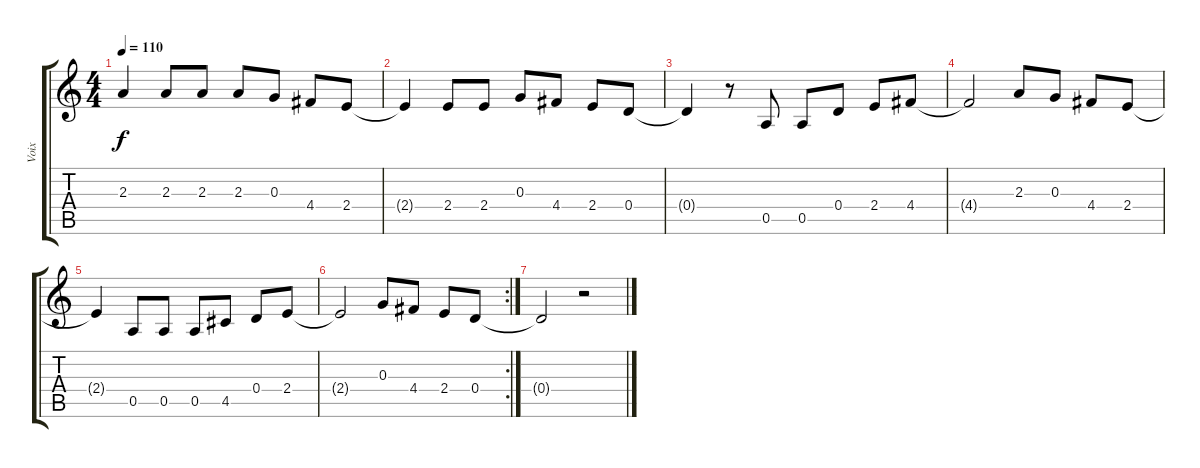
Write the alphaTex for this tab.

\track ("Voix" "Voix") {instrument acousticguitarsteel}
\staff {score tabs}
\tuning (E4 B3 G3 D3 A2 E2) {hide}
\ts (4 4)
\tempo 110
\clef g2
\ks c
2.3{t}.4{dy f} 2.3.8 2.3.8 2.3.8 0.3.8 4.4.8 2.4.8 |
2.4{t}.4 2.4.8 2.4.8 0.3.8 4.4.8 2.4.8 0.4.8 |
0.4{t}.4 r.8 0.5.8 0.5.8 0.4.8 2.4.8 4.4.8 |
4.4{t}.2 2.3.8 0.3.8 4.4.8 2.4.8 |
2.4{t}.4 0.5.8 0.5.8 0.5.8 4.5.8 0.4.8 2.4.8 |
\rc 2
2.4{t}.2 0.3.8 4.4.8 2.4.8 0.4.8 |
0.4{t}.2 r.2
